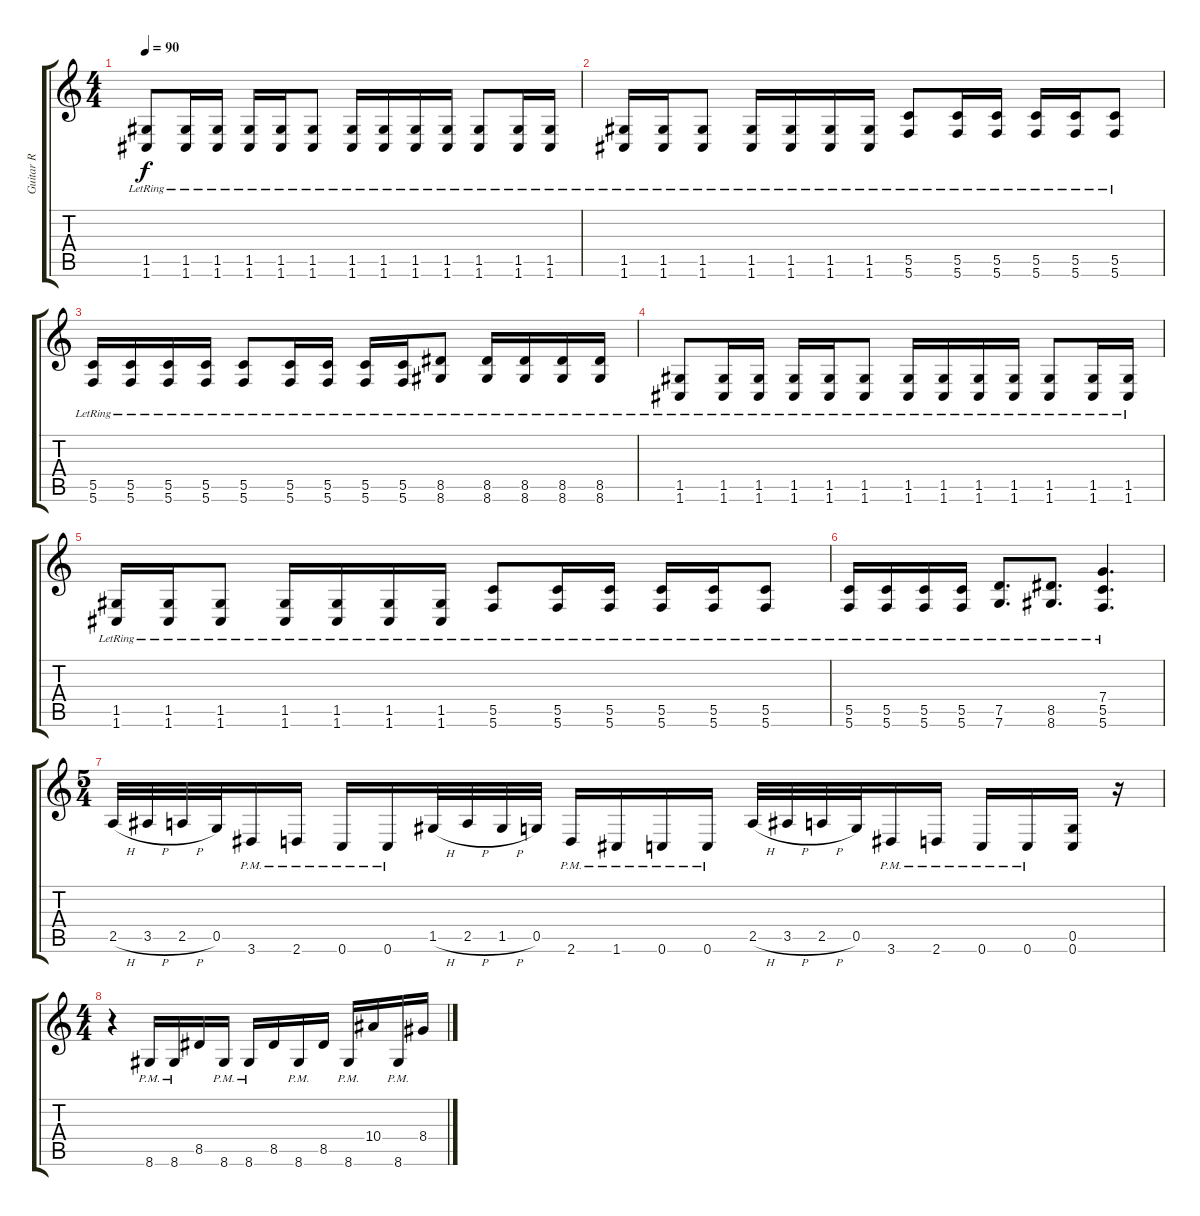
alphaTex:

\track ("Guitar R" "Guitar R") {instrument acousticguitarsteel}
\staff {score tabs}
\tuning (D4 A3 F3 C3 G2 C2) {hide}
\ts (4 4)
\tempo 90
\clef g2
\ks c
(1.5 1.6{lr}).8{dy f} (1.5 1.6{lr}).16 (1.5 1.6{lr}).16 (1.5 1.6{lr}).16 (1.5 1.6{lr}).16 (1.5 1.6{lr}).8 (1.5 1.6{lr}).16 (1.5 1.6{lr}).16 (1.5 1.6{lr}).16 (1.5 1.6{lr}).16 (1.5 1.6{lr}).8 (1.5 1.6{lr}).16 (1.5 1.6{lr}).16 |
(1.5 1.6{lr}).16 (1.5 1.6{lr}).16 (1.5 1.6{lr}).8 (1.5 1.6{lr}).16 (1.5 1.6{lr}).16 (1.5 1.6{lr}).16 (1.5 1.6{lr}).16 (5.5 5.6{lr}).8 (5.5 5.6{lr}).16 (5.5 5.6{lr}).16 (5.5 5.6{lr}).16 (5.5 5.6{lr}).16 (5.5 5.6{lr}).8 |
(5.5 5.6{lr}).16 (5.5 5.6{lr}).16 (5.5 5.6{lr}).16 (5.5 5.6{lr}).16 (5.5 5.6{lr}).8 (5.5 5.6{lr}).16 (5.5 5.6{lr}).16 (5.5 5.6{lr}).16 (5.5 5.6{lr}).16 (8.5 8.6{lr}).8 (8.5 8.6{lr}).16 (8.5 8.6{lr}).16 (8.5 8.6{lr}).16 (8.5 8.6{lr}).16 |
(1.5 1.6{lr}).8 (1.5 1.6{lr}).16 (1.5 1.6{lr}).16 (1.5 1.6{lr}).16 (1.5 1.6{lr}).16 (1.5 1.6{lr}).8 (1.5 1.6{lr}).16 (1.5 1.6{lr}).16 (1.5 1.6{lr}).16 (1.5 1.6{lr}).16 (1.5 1.6{lr}).8 (1.5 1.6{lr}).16 (1.5 1.6{lr}).16 |
(1.5 1.6{lr}).16 (1.5 1.6{lr}).16 (1.5 1.6{lr}).8 (1.5 1.6{lr}).16 (1.5 1.6{lr}).16 (1.5 1.6{lr}).16 (1.5 1.6{lr}).16 (5.5 5.6{lr}).8 (5.5 5.6{lr}).16 (5.5 5.6{lr}).16 (5.5 5.6{lr}).16 (5.5 5.6{lr}).16 (5.5 5.6{lr}).8 |
(5.5 5.6{lr}).16 (5.5 5.6{lr}).16 (5.5 5.6{lr}).16 (5.5 5.6{lr}).16 (7.5 7.6{lr}).8{d} (8.5 8.6{lr}).8{d} (7.4 5.5 5.6{lr}).4{d} |
\ts (5 4)
2.5{h}.32 3.5{h}.32 2.5{h}.32 0.5.32 3.6{pm}.16 2.6{pm}.16 0.6{pm}.16 0.6{pm}.16 1.5{h}.32 2.5{h}.32 1.5{h}.32 0.5.32 2.6{pm}.16 1.6{pm}.16 0.6{pm}.16 0.6{pm}.16 2.5{h}.32 3.5{h}.32 2.5{h}.32 0.5.32 3.6{pm}.16 2.6{pm}.16 0.6{pm}.16 0.6{pm}.16 (0.5 0.6).16 r.16 |
\ts (4 4)
r.4 8.6{pm}.16 8.6{pm}.16 8.5.16 8.6{pm}.16 8.6{pm}.16 8.5.16 8.6{pm}.16 8.5.16 8.6{pm}.16 10.4.16 8.6{pm}.16 8.4.16
